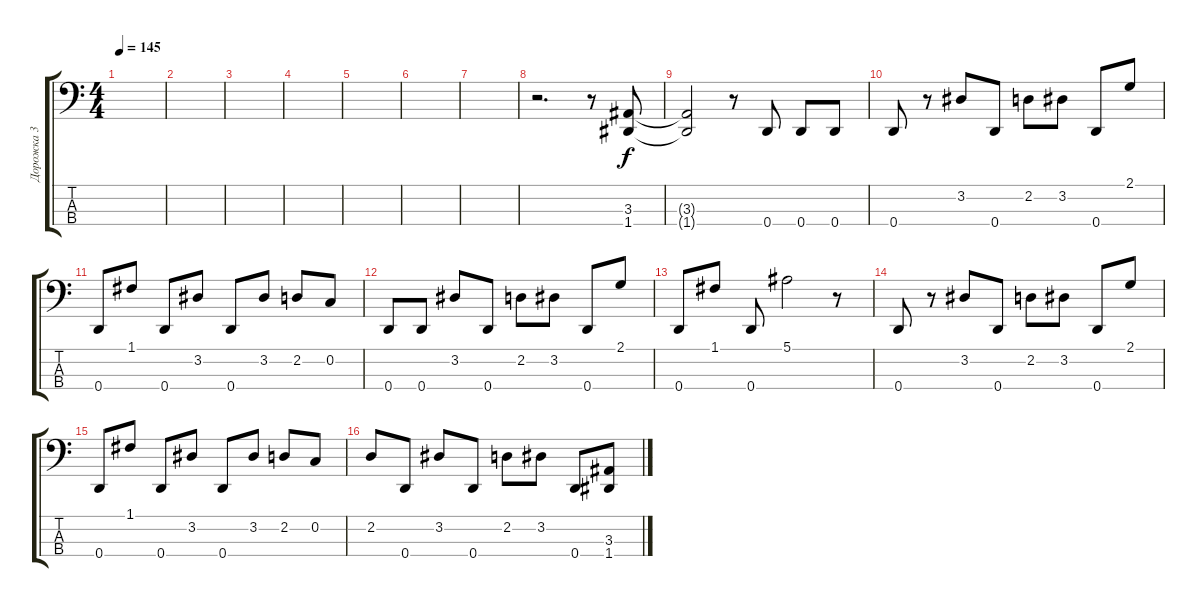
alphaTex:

\track ("Дорожка 3" "Дорожка 3") {instrument slapbass1}
\staff {score tabs}
\tuning (F2 C2 G1 D1) {hide}
\ts (4 4)
\tempo 145
\clef f4
\ks c
|
|
|
|
|
|
|
r.2{d} r.8 (3.3 1.4).8 |
(3.3{t} 1.4{t}).2 r.8 0.4.8 0.4.8 0.4.8 |
0.4.8 r.8 3.2.8 0.4.8 2.2.8 3.2.8 0.4.8 2.1.8 |
0.4.8 1.1.8 0.4.8 3.2.8 0.4.8 3.2.8 2.2.8 0.2.8 |
0.4.8 0.4.8 3.2.8 0.4.8 2.2.8 3.2.8 0.4.8 2.1.8 |
0.4.8 1.1.8 0.4.8 5.1.2 r.8 |
0.4.8 r.8 3.2.8 0.4.8 2.2.8 3.2.8 0.4.8 2.1.8 |
0.4.8 1.1.8 0.4.8 3.2.8 0.4.8 3.2.8 2.2.8 0.2.8 |
2.2.8 0.4.8 3.2.8 0.4.8 2.2.8 3.2.8 0.4.8 (3.3 1.4).8
